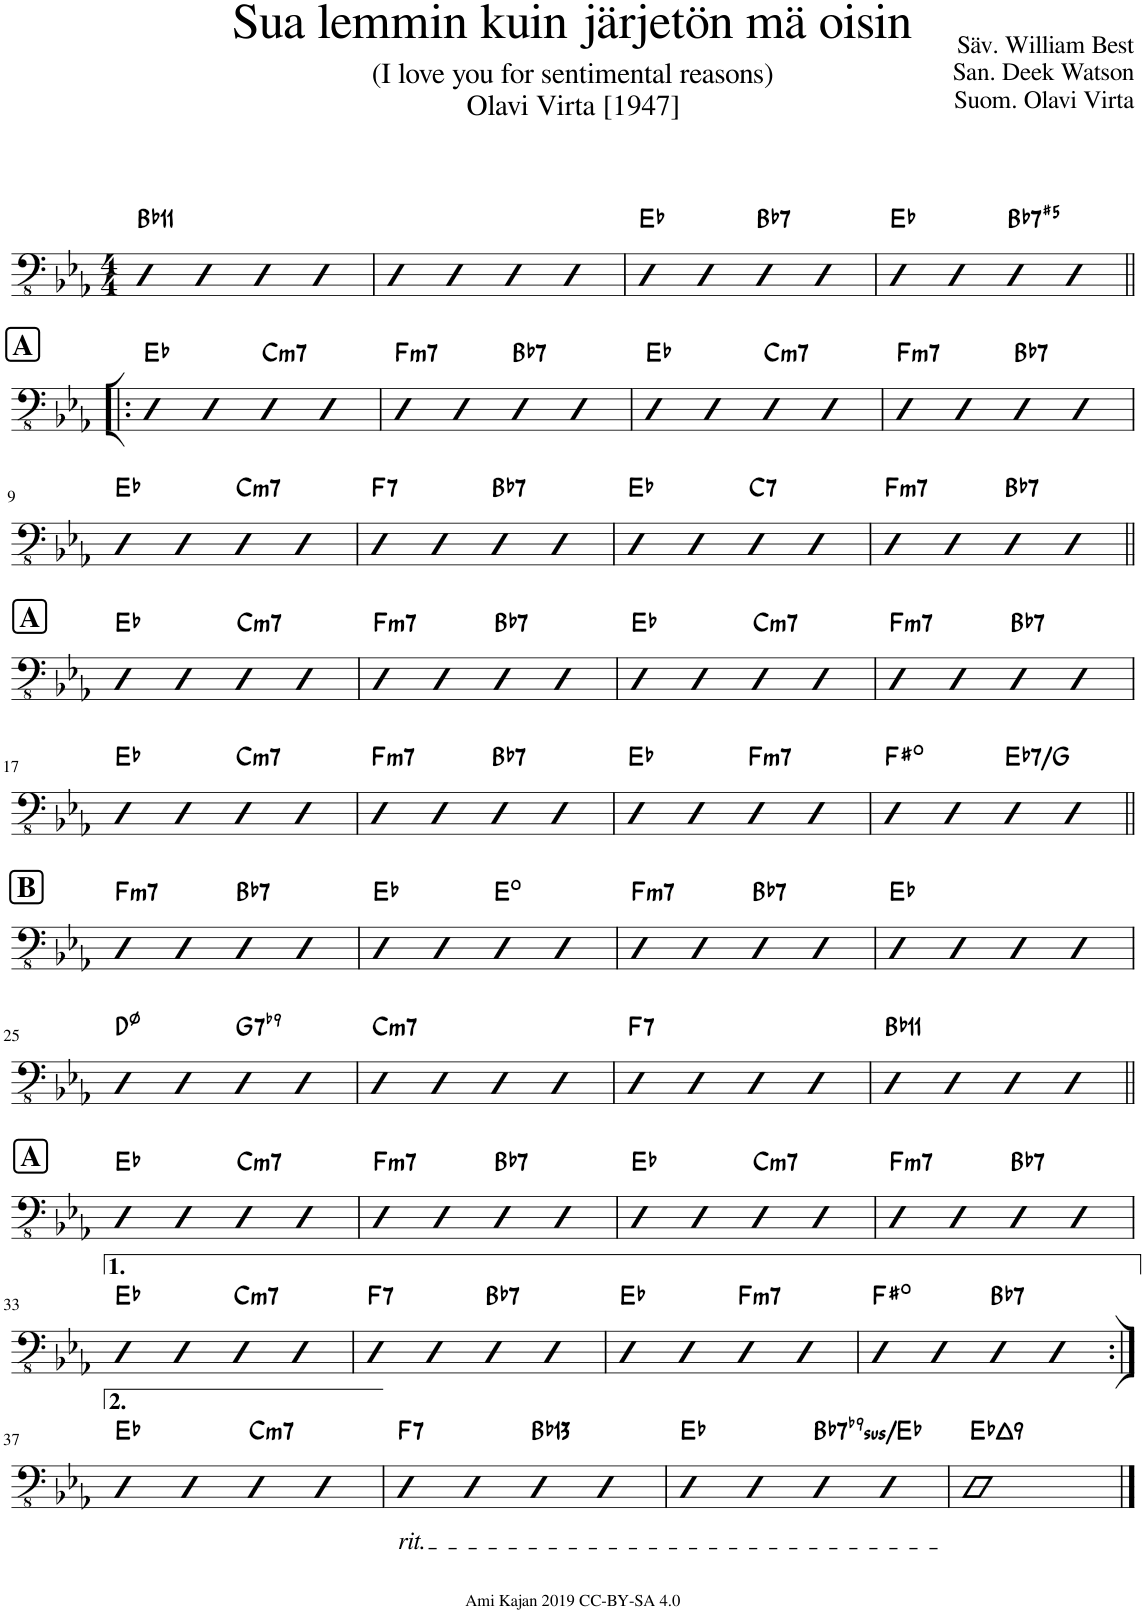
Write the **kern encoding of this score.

**kern	**harte
*part1	*part1
*staff1	*
*I"Acoustic Bass	*
*I'Bass	*
*clefFv4	*
*k[b-e-a-]	*
*M4/4	*
=1	=1
!	!LO:H:kt=11
4DD	Bb:9(11)
4DD	.
4DD	.
4DD	.
=2	=2
4DD	.
4DD	.
4DD	.
4DD	.
=3	=3
4DD	Eb:maj
4DD	.
!	!LO:H:kt=7
4DD	Bb:7
4DD	.
=4	=4
4DD	Eb:maj
4DD	.
!	!LO:H:kt=7
4DD	Bb:(3,#5,b7)
4DD	.
!!LO:LB:g=z
!!LO:REH:place=s1:a:B:cj:fs=14:t=A
=5!|:	=5!|:
4DD	Eb:maj
4DD	.
!	!LO:H:kt=m7
4DD	C:min7
4DD	.
=6	=6
!	!LO:H:kt=m7
4DD	F:min7
4DD	.
!	!LO:H:kt=7
4DD	Bb:7
4DD	.
=7	=7
4DD	Eb:maj
4DD	.
!	!LO:H:kt=m7
4DD	C:min7
4DD	.
=8	=8
!	!LO:H:kt=m7
4DD	F:min7
4DD	.
!	!LO:H:kt=7
4DD	Bb:7
4DD	.
!!LO:LB:g=z
=9	=9
4DD	Eb:maj
4DD	.
!	!LO:H:kt=m7
4DD	C:min7
4DD	.
=10	=10
!	!LO:H:kt=7
4DD	F:7
4DD	.
!	!LO:H:kt=7
4DD	Bb:7
4DD	.
=11	=11
4DD	Eb:maj
4DD	.
!	!LO:H:kt=7
4DD	C:7
4DD	.
=12	=12
!	!LO:H:kt=m7
4DD	F:min7
4DD	.
!	!LO:H:kt=7
4DD	Bb:7
4DD	.
!!LO:LB:g=z
!!LO:REH:place=s1:a:B:cj:fs=14:t=A
=13||	=13||
4DD	Eb:maj
4DD	.
!	!LO:H:kt=m7
4DD	C:min7
4DD	.
=14	=14
!	!LO:H:kt=m7
4DD	F:min7
4DD	.
!	!LO:H:kt=7
4DD	Bb:7
4DD	.
=15	=15
4DD	Eb:maj
4DD	.
!	!LO:H:kt=m7
4DD	C:min7
4DD	.
=16	=16
!	!LO:H:kt=m7
4DD	F:min7
4DD	.
!	!LO:H:kt=7
4DD	Bb:7
4DD	.
!!LO:LB:g=z
=17	=17
4DD	Eb:maj
4DD	.
!	!LO:H:kt=m7
4DD	C:min7
4DD	.
=18	=18
!	!LO:H:kt=m7
4DD	F:min7
4DD	.
!	!LO:H:kt=7
4DD	Bb:7
4DD	.
=19	=19
4DD	Eb:maj
4DD	.
!	!LO:H:kt=m7
4DD	F:min7
4DD	.
=20	=20
4DD	F#:dim
4DD	.
!	!LO:H:kt=7
4DDn	Eb:7/3
4DD	.
!!LO:LB:g=z
!!LO:REH:place=s1:a:B:cj:fs=14:t=B
=21||	=21||
!	!LO:H:kt=m7
4DD	F:min7
4DD	.
!	!LO:H:kt=7
4DD	Bb:7
4DD	.
=22	=22
4DD	Eb:maj
4DD	.
4DD	E:dim
4DD	.
=23	=23
!	!LO:H:kt=m7
4DD	F:min7
4DD	.
!	!LO:H:kt=7
4DD	Bb:7
4DD	.
=24	=24
4DD	Eb:maj
4DD	.
4DD	.
4DD	.
!!LO:LB:g=z
=25	=25
4DD	D:hdim7
4DD	.
!	!LO:H:kt=7
4DD	G:7(b9)
4DD	.
=26	=26
!	!LO:H:kt=m7
4DD	C:min7
4DD	.
4DD	.
4DD	.
=27	=27
!	!LO:H:kt=7
4DD	F:7
4DD	.
4DD	.
4DD	.
=28	=28
!	!LO:H:kt=11
4DD	Bb:9(11)
4DD	.
4DD	.
4DD	.
!!LO:LB:g=z
!!LO:REH:place=s1:a:B:cj:fs=14:t=A
=29||	=29||
4DD	Eb:maj
4DD	.
!	!LO:H:kt=m7
4DD	C:min7
4DD	.
=30	=30
!	!LO:H:kt=m7
4DD	F:min7
4DD	.
!	!LO:H:kt=7
4DD	Bb:7
4DD	.
=31	=31
4DD	Eb:maj
4DD	.
!	!LO:H:kt=m7
4DD	C:min7
4DD	.
=32	=32
!	!LO:H:kt=m7
4DD	F:min7
4DD	.
!	!LO:H:kt=7
4DD	Bb:7
4DD	.
!!LO:LB:g=z
=33	=33
4DD	Eb:maj
4DD	.
!	!LO:H:kt=m7
4DD	C:min7
4DD	.
=34	=34
!	!LO:H:kt=7
4DD	F:7
4DD	.
!	!LO:H:kt=7
4DD	Bb:7
4DD	.
=35	=35
4DD	Eb:maj
4DD	.
!	!LO:H:kt=m7
4DD	F:min7
4DD	.
=36	=36
4DD	F#:dim
4DD	.
!	!LO:H:kt=7
4DD	Bb:7
4DD	.
!!LO:LB:g=z
=37:|!	=37:|!
4DD	Eb:maj
4DD	.
!	!LO:H:kt=m7
4DD	C:min7
4DD	.
=38	=38
!LO:TX:b:i:t=rit.	!LO:H:kt=7
4DD	F:7
4DD	.
!	!LO:H:kt=13
4DD	Bb:9(11,13)
4DD	.
=39	=39
4DD	Eb:maj
4DD	.
!	!LO:H:kt=7sus
4DD	Bb:sus4(7,b9)/4
4DD	.
=40	=40
!	!LO:H:kt=9
1DD	Eb:maj9
==	==
*-	*-
